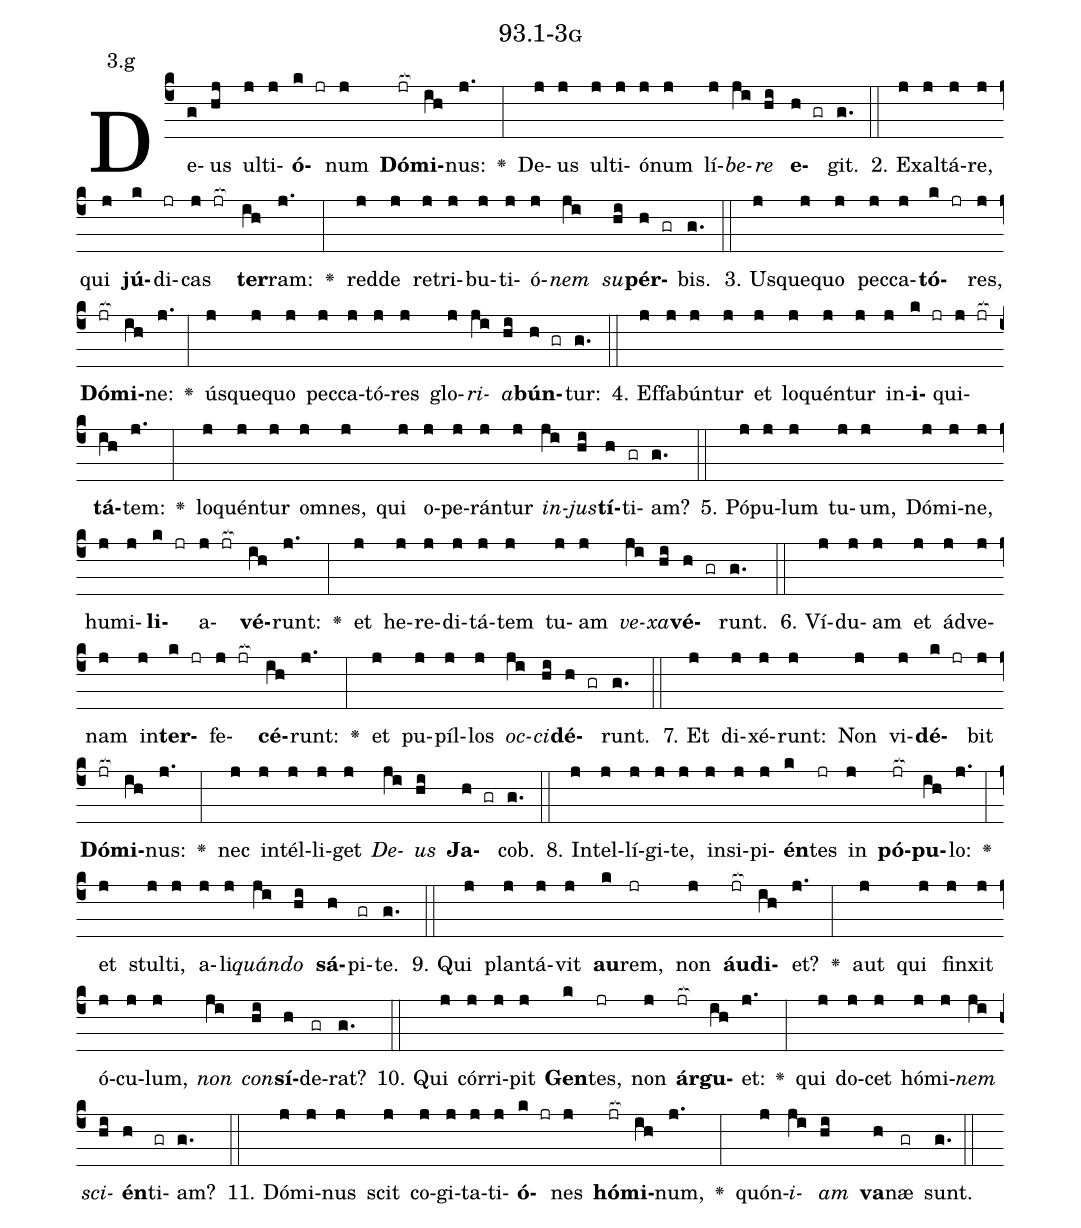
name: 93.1-3g;
annotation: 3.g;
%%
(c4)De(g)us(hj) ul(j)ti(j)<b>ó</b>(k jr)num(j) <b>Dó</b>(jr[ocb:1{])<b>mi</b>(ih[ocb:0}])nus:(j.) <v>\greheightstar</v>(:) De(j)us(j) ul(j)ti(j)ó(j)num(j) lí(j)<i>be</i>(ji)<i>re</i>(hi) <b>e</b>(h gr)git.(g.) (::)
2. Ex(j)al(j)tá(j)re,(j) qui(j) <b>jú</b>(k)di(jr)cas(j jr[ocb:1{]) <b>ter</b>(ih[ocb:0}])ram:(j.) <v>\greheightstar</v>(:) red(j)de(j) re(j)tri(j)bu(j)ti(j)ó(j)<i>nem</i>(ji) <i>su</i>(hi)<b>pér</b>(h gr)bis.(g.) (::)
3. Us(j)que(j)quo(j) pec(j)ca(j)<b>tó</b>(k jr)res,(j) <b>Dó</b>(jr[ocb:1{])<b>mi</b>(ih[ocb:0}])ne:(j.) <v>\greheightstar</v>(:) ús(j)que(j)quo(j) pec(j)ca(j)tó(j)res(j) glo(j)<i>ri</i>(ji)<i>a</i>(hi)<b>bún</b>(h gr)tur:(g.) (::)
4. Ef(j)fa(j)bún(j)tur(j) et(j) lo(j)quén(j)tur(j) in(j)<b>i</b>(k jr)qui(j jr[ocb:1{])<b>tá</b>(ih[ocb:0}])tem:(j.) <v>\greheightstar</v>(:) lo(j)quén(j)tur(j) om(j)nes,(j) qui(j) o(j)pe(j)rán(j)tur(j) <i>in</i>(ji)<i>jus</i>(hi)<b>tí</b>(h)ti(gr)am?(g.) (::)
5. Pó(j)pu(j)lum(j) tu(j)um,(j) Dó(j)mi(j)ne,(j) hu(j)mi(j)<b>li</b>(k jr)a(j jr[ocb:1{])<b>vé</b>(ih[ocb:0}])runt:(j.) <v>\greheightstar</v>(:) et(j) he(j)re(j)di(j)tá(j)tem(j) tu(j)am(j) <i>ve</i>(ji)<i>xa</i>(hi)<b>vé</b>(h gr)runt.(g.) (::)
6. Ví(j)du(j)am(j) et(j) ád(j)ve(j)nam(j) in(j)<b>ter</b>(k jr)fe(j jr[ocb:1{])<b>cé</b>(ih[ocb:0}])runt:(j.) <v>\greheightstar</v>(:) et(j) pu(j)píl(j)los(j) <i>oc</i>(ji)<i>ci</i>(hi)<b>dé</b>(h gr)runt.(g.) (::)
7. Et(j) di(j)xé(j)runt:(j) Non(j) vi(j)<b>dé</b>(k jr)bit(j) <b>Dó</b>(jr[ocb:1{])<b>mi</b>(ih[ocb:0}])nus:(j.) <v>\greheightstar</v>(:) nec(j) in(j)tél(j)li(j)get(j) <i>De</i>(ji)<i>us</i>(hi) <b>Ja</b>(h gr)cob.(g.) (::)
8. In(j)tel(j)lí(j)gi(j)te,(j) in(j)si(j)pi(j)<b>én</b>(k)tes(jr) in(j) <b>pó</b>(jr[ocb:1{])<b>pu</b>(ih[ocb:0}])lo:(j.) <v>\greheightstar</v>(:) et(j) stul(j)ti,(j) a(j)li(j)<i>quán</i>(ji)<i>do</i>(hi) <b>sá</b>(h)pi(gr)te.(g.) (::)
9. Qui(j) plan(j)tá(j)vit(j) <b>au</b>(k)rem,(jr) non(j) <b>áu</b>(jr[ocb:1{])<b>di</b>(ih[ocb:0}])et?(j.) <v>\greheightstar</v>(:) aut(j) qui(j) fin(j)xit(j) ó(j)cu(j)lum,(j) <i>non</i>(ji) <i>con</i>(hi)<b>sí</b>(h)de(gr)rat?(g.) (::)
10. Qui(j) cór(j)ri(j)pit(j) <b>Gen</b>(k)tes,(jr) non(j) <b>ár</b>(jr[ocb:1{])<b>gu</b>(ih[ocb:0}])et:(j.) <v>\greheightstar</v>(:) qui(j) do(j)cet(j) hó(j)mi(j)<i>nem</i>(ji) <i>sci</i>(hi)<b>én</b>(h)ti(gr)am?(g.) (::)
11. Dó(j)mi(j)nus(j) scit(j) co(j)gi(j)ta(j)ti(j)<b>ó</b>(k jr)nes(j) <b>hó</b>(jr[ocb:1{])<b>mi</b>(ih[ocb:0}])num,(j.) <v>\greheightstar</v>(:) quón(j)<i>i</i>(ji)<i>am</i>(hi) <b>va</b>(h)næ(gr) sunt.(g.) (::)
